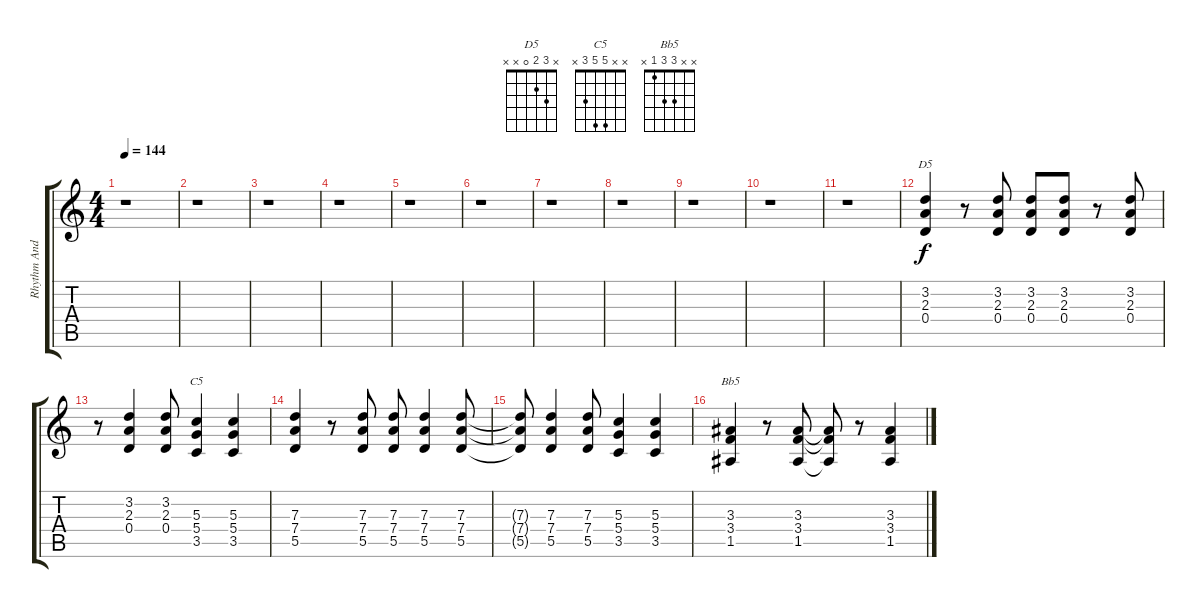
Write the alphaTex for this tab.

\track ("Rhythm And Fill Guitar" "Rhythm And") {instrument overdrivenguitar}
\staff {score tabs}
\tuning (E4 B3 G3 D3 A2 E2) {hide}
\chord ("D5" x 3 2 0 x x)
\chord ("C5" x x 5 5 3 x)
\chord ("Bb5" x x 3 3 1 x)
\ts (4 4)
\tempo 144
\clef g2
\ks c
r.1{dy f} |
r.1 |
r.1 |
r.1 |
r.1 |
r.1 |
r.1 |
r.1 |
r.1 |
r.1 |
r.1 |
(3.2 2.3 0.4).4{ch "D5"} r.8 (3.2 2.3 0.4).8 (3.2 2.3 0.4).8 (3.2 2.3 0.4).8 r.8 (3.2 2.3 0.4).8 |
r.8 (3.2 2.3 0.4).4 (3.2 2.3 0.4).8 (5.3 5.4 3.5).4{ch "C5"} (5.3 5.4 3.5).4 |
(7.3 7.4 5.5).4 r.8 (7.3 7.4 5.5).8 (7.3 7.4 5.5).8 (7.3 7.4 5.5).4 (7.3 7.4 5.5).8 |
(7.3{t} 7.4{t} 5.5{t}).8 (7.3 7.4 5.5).4 (7.3 7.4 5.5).8 (5.3 5.4 3.5).4 (5.3 5.4 3.5).4 |
(3.3 3.4 1.5).4{ch "Bb5"} r.8 (3.3 3.4 1.5).8 (3.3{t} 3.4{t} 1.5{t}).8 r.8 (3.3 3.4 1.5).4
